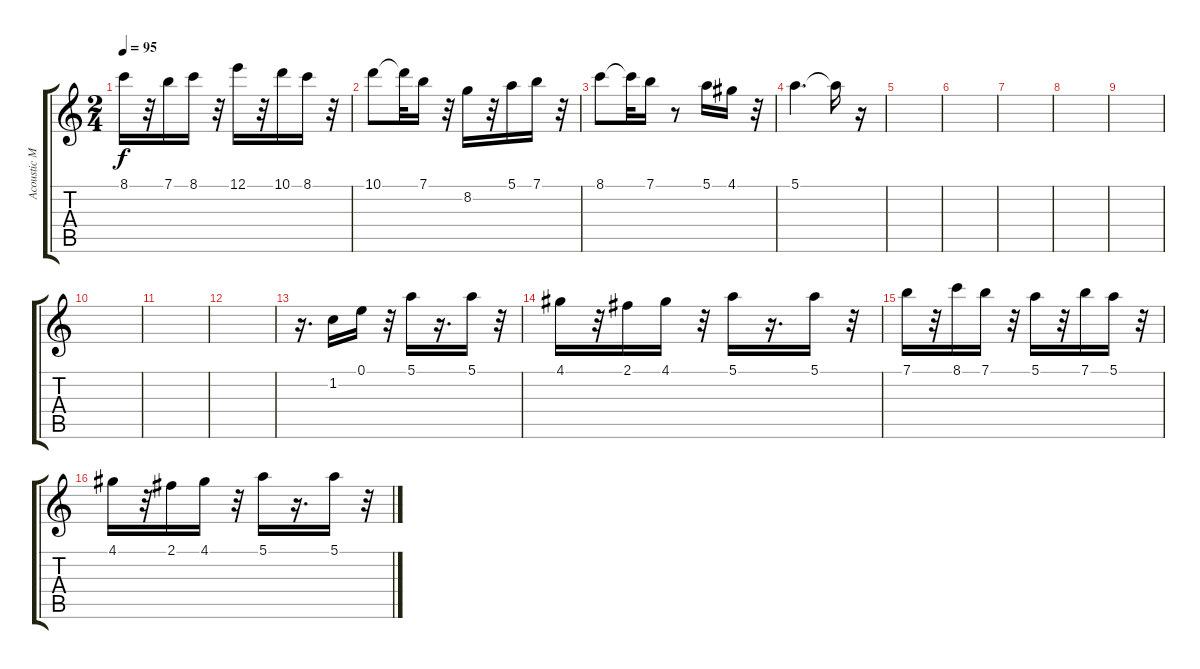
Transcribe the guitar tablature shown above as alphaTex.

\track ("Acoustic MIDI 2" "Acoustic M") {instrument acousticguitarnylon}
\staff {score tabs}
\tuning (E4 B3 G3 D3 A2 E2) {hide}
\ts (2 4)
\tempo 95
\clef g2
\ks c
8.1.16{dy f} r.32 7.1.16 8.1.16 r.32 12.1.16 r.32 10.1.16 8.1.16 r.32 |
10.1.8 10.1{t}.32 7.1.16 r.32 8.2.16 r.32 5.1.16 7.1.16 r.32 |
8.1.8 8.1{t}.32 7.1.16 r.8 5.1.16 4.1.16 r.32 |
5.1.4{d} 5.1{t}.16 r.16 |
|
|
|
|
|
|
|
|
r.16{d} 1.2.16 0.1.16 r.32 5.1.16 r.16{d} 5.1.16 r.32 |
4.1.16 r.32 2.1.16 4.1.16 r.32 5.1.16 r.16{d} 5.1.16 r.32 |
7.1.16 r.32 8.1.16 7.1.16 r.32 5.1.16 r.32 7.1.16 5.1.16 r.32 |
4.1.16 r.32 2.1.16 4.1.16 r.32 5.1.16 r.16{d} 5.1.16 r.32
